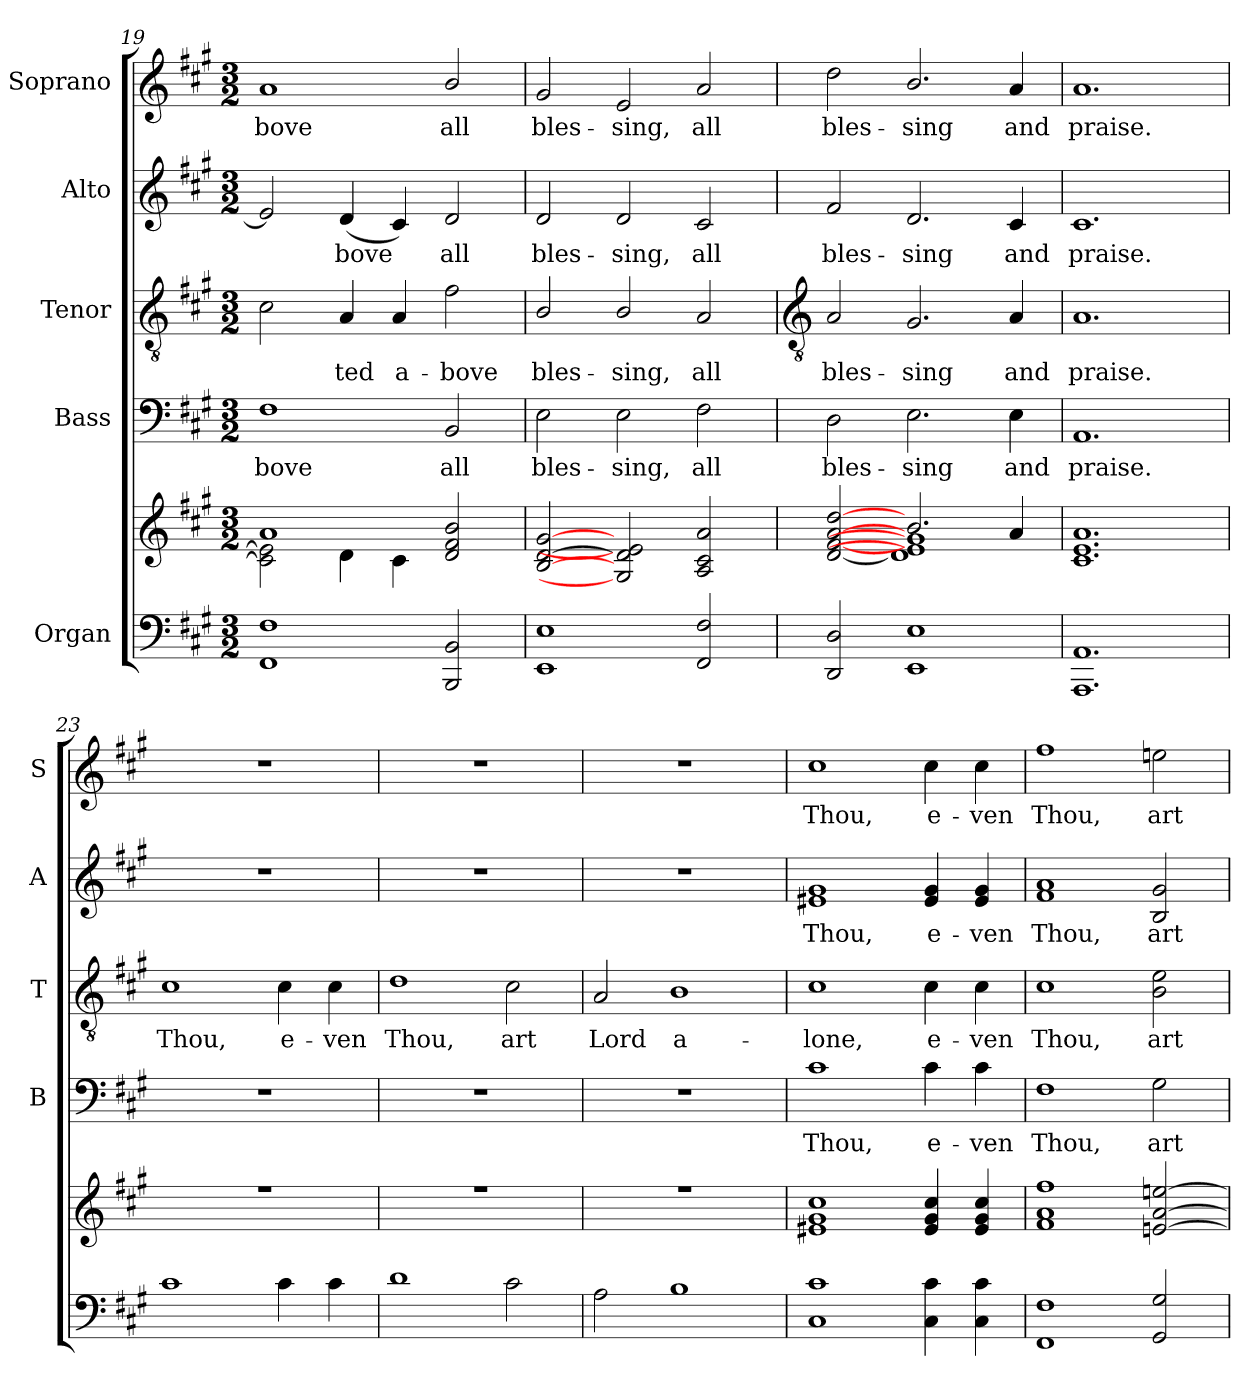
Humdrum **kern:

**kern	**kern	**kern	**text	**kern	**text	**kern	**text	**kern	**text
*part5	*part5	*part4	*part4	*part3	*part3	*part2	*part2	*part1	*part1
*staff6	*staff5	*staff4	*staff4	*staff3	*staff3	*staff2	*staff2	*staff1	*staff1
*I"Organ	*	*I"Bass	*	*I"Tenor	*	*I"Alto	*	*I"Soprano	*
*	*	*I'B	*	*I'T	*	*I'A	*	*I'S	*
*clefF4	*clefG2	*clefF4	*	*clefGv2	*	*clefG2	*	*clefG2	*
*k[f#c#g#]	*k[f#c#g#]	*k[f#c#g#]	*	*k[f#c#g#]	*	*k[f#c#g#]	*	*k[f#c#g#]	*
*A:	*A:	*A:	*	*A:	*	*A:	*	*A:	*
*M3/2	*M3/2	*M3/2	*	*M3/2	*	*M3/2	*	*M3/2	*
=19	=19	=19	=19	=19	=19	=19	=19	=19	=19
*	*^	*	*	*	*	*	*	*	*
!	!	!	!	!LO:LY:b	!	!	!	!	!	!LO:LY:b
1FF# 1F#	1a	2c#\] 2e\]	1F#	-bove	2c#	.	2e]	.	1a	-bove
!	!	!	!	!	!	!LO:LY:b	!	!LO:LY:b	!	!
.	.	4d\	.	.	4A	ted	(<4d	bove	.	.
!	!	!	!	!	!	!LO:LY:b	!	!	!	!
.	.	4c#\	.	.	4A	a-	4c#)	.	.	.
!	!	!	!	!LO:LY:b	!	!LO:LY:b	!	!LO:LY:b	!	!LO:LY:b
2BBB 2BB	2d 2f# 2b	2ryy	2BB	all	2f#	-bove	2d	all	2b/	all
=20	=20	=20	=20	=20	=20	=20	=20	=20	=20	=20
!	!	!LO:N:vis=1	!	!LO:LY:b	!	!LO:LY:b	!	!LO:LY:b	!	!LO:LY:b
1EE 1E	[2B [2d [2g#	1.ryy	2E	bles-	2B/	bles-	2d	bles-	2g#	bles-
!	!	!	!	!LO:LY:b	!	!LO:LY:b	!	!LO:LY:b	!	!LO:LY:b
.	2G#] 2d] 2e]	.	2E	-sing,	2B/	-sing,	2d	-sing,	2e	-sing,
!	!	!	!	!LO:LY:b	!	!LO:LY:b	!	!LO:LY:b	!	!LO:LY:b
2FF# 2F#	2A 2c# 2a	.	2F#	all	2A	all	2c#	all	2a	all
!!LO:LB:g=z
=21	=21	=21	=21	=21	=21	=21	=21	=21	=21	=21
*	*	*	*	*	*clefGv2	*	*	*	*	*
!	!	!	!	!LO:LY:b	!	!LO:LY:b	!	!LO:LY:b	!	!LO:LY:b
2DD 2D	2ryy	[2d/ [2f#/ [2a/ [2dd/	2D	bles-	2A	bles-	2f#	bles-	2dd	bles-
!	!	!	!	!LO:LY:b	!	!LO:LY:b	!	!LO:LY:b	!	!LO:LY:b
1EE 1E	2.b/	1d\] 1e\] 1g#\]	2.E	-sing	2.G#	-sing	2.d	-sing	2.b/	-sing
!	!	!	!	!LO:LY:b	!	!LO:LY:b	!	!LO:LY:b	!	!LO:LY:b
.	4a	.	4E	and	4A	and	4c#	and	4a	and
=22	=22	=22	=22	=22	=22	=22	=22	=22	=22	=22
!	!	!LO:N:vis=1	!	!LO:LY:b	!	!LO:LY:b	!	!LO:LY:b	!	!LO:LY:b
1.AAA 1.AA	1.c# 1.e 1.a	1.ryy	1.AA	praise.	1.A	praise.	1.c#	praise.	1.a	praise.
=23	=23	=23	=23	=23	=23	=23	=23	=23	=23	=23
!	!LO:N:vis=1	!LO:N:vis=1	!LO:N:vis=1	!	!	!LO:LY:b	!LO:N:vis=1	!	!LO:N:vis=1	!
1c#	1.r	1.ryy	1.r	.	1c#	Thou,	1.r	.	1.r	.
!	!	!	!	!	!	!LO:LY:b	!	!	!	!
4c#	.	.	.	.	4c#	e-	.	.	.	.
!	!	!	!	!	!	!LO:LY:b	!	!	!	!
4c#	.	.	.	.	4c#	-ven	.	.	.	.
=24	=24	=24	=24	=24	=24	=24	=24	=24	=24	=24
!	!LO:N:vis=1	!LO:N:vis=1	!LO:N:vis=1	!	!	!LO:LY:b	!LO:N:vis=1	!	!LO:N:vis=1	!
1d	1.r	1.ryy	1.r	.	1d	Thou,	1.r	.	1.r	.
!	!	!	!	!	!	!LO:LY:b	!	!	!	!
2c#	.	.	.	.	2c#	art	.	.	.	.
=25	=25	=25	=25	=25	=25	=25	=25	=25	=25	=25
!	!LO:N:vis=1	!LO:N:vis=1	!LO:N:vis=1	!	!	!LO:LY:b	!LO:N:vis=1	!	!LO:N:vis=1	!
2A	1.r	1.ryy	1.r	.	2A	Lord	1.r	.	1.r	.
!	!	!	!	!	!	!LO:LY:b	!	!	!	!
1B	.	.	.	.	1B	a-	.	.	.	.
=26	=26	=26	=26	=26	=26	=26	=26	=26	=26	=26
!	!	!LO:N:vis=1	!	!LO:LY:b	!	!LO:LY:b	!	!LO:LY:b	!	!LO:LY:b
1C# 1c#	1e#X 1g# 1cc#	1.ryy	1c#	Thou,	1c#	-lone,	1e#X 1g#	Thou,	1cc#	Thou,
!	!	!	!	!LO:LY:b	!	!LO:LY:b	!	!LO:LY:b	!	!LO:LY:b
4C# 4c#	4e# 4g# 4cc#	.	4c#	e-	4c#	e-	4e# 4g#	e-	4cc#	e-
!	!	!	!	!LO:LY:b	!	!LO:LY:b	!	!LO:LY:b	!	!LO:LY:b
4C# 4c#	4e# 4g# 4cc#	.	4c#	-ven	4c#	-ven	4e# 4g#	-ven	4cc#	-ven
=27	=27	=27	=27	=27	=27	=27	=27	=27	=27	=27
!	!	!LO:N:vis=1	!	!LO:LY:b	!	!LO:LY:b	!	!LO:LY:b	!	!LO:LY:b
1FF# 1F#	1f# 1a 1ff#	1.ryy	1F#	Thou,	1c#	Thou,	1f# 1a	Thou,	1ff#	Thou,
!	!	!	!	!LO:LY:b	!	!LO:LY:b	!	!LO:LY:b	!	!LO:LY:b
2GG# 2G#	[2en [2a [2een	.	2G#	art	2B 2e	art	2B 2g#	art	2een	art
*	*v	*v	*	*	*	*	*	*	*	*
=	=	=	=	=	=	=	=	=	=
*-	*-	*-	*-	*-	*-	*-	*-	*-	*-
